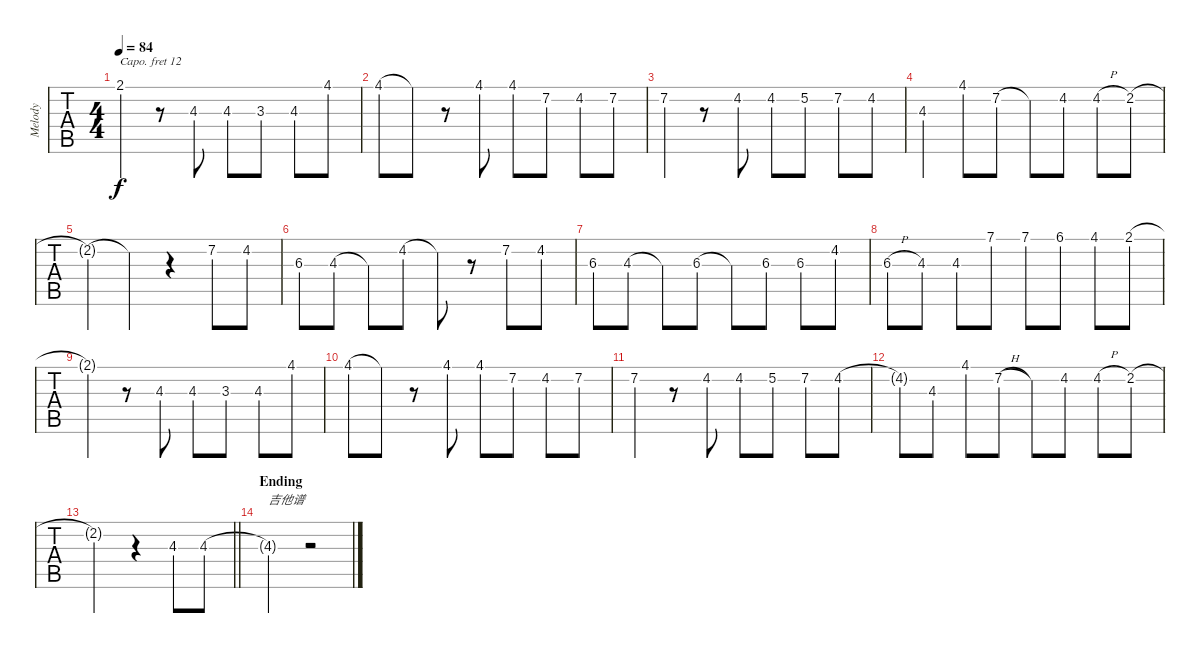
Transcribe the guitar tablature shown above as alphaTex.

\track ("Melody" "Melody") {instrument voiceoohs}
\staff {tabs}
\capo 12
\tuning (E4 B3 G3 D3 A2 E2) {hide}
\ts (4 4)
\tempo 84
\clef g2
\ks c
2.1{t}.4{dy f} r.8 4.3.8 4.3.8 3.3.8 4.3.8 4.1.8 |
4.1.8 4.1{t}.8 r.8 4.1.8 4.1.8 7.2.8 4.2.8 7.2.8 |
7.2.4 r.8 4.2.8 4.2.8 5.2.8 7.2.8 4.2.8 |
4.3.4 4.1.8 7.2.8 7.2{t}.8 4.2.8 4.2{h}.8 2.2.8 |
2.2{t}.4 2.2{t}.4 r.4 7.2.8 4.2.8 |
6.3.8 4.3.8 4.3{t}.8 4.2.8 4.2{t}.8 r.8 7.2.8 4.2.8 |
6.3.8 4.3.8 4.3{t}.8 6.3.8 6.3{t}.8 6.3.8 6.3.8 4.2.8 |
6.3{h}.8 4.3.8 4.3.8 7.1.8 7.1.8 6.1.8 4.1.8 2.1.8 |
2.1{t}.4 r.8 4.3.8 4.3.8 3.3.8 4.3.8 4.1.8 |
4.1.8 4.1{t}.8 r.8 4.1.8 4.1.8 7.2.8 4.2.8 7.2.8 |
7.2.4 r.8 4.2.8 4.2.8 5.2.8 7.2.8 4.2.8 |
4.2{t}.8 4.3.8 4.1.8 7.2{h}.8 7.2{t}.8 4.2.8 4.2{h}.8 2.2.8 |
\barLineRight lightlight
2.2{t}.2 r.4 4.3.8 4.3.8 |
\section ("" "Ending")
4.3{t}.2{txt "吉他谱"} r.2
